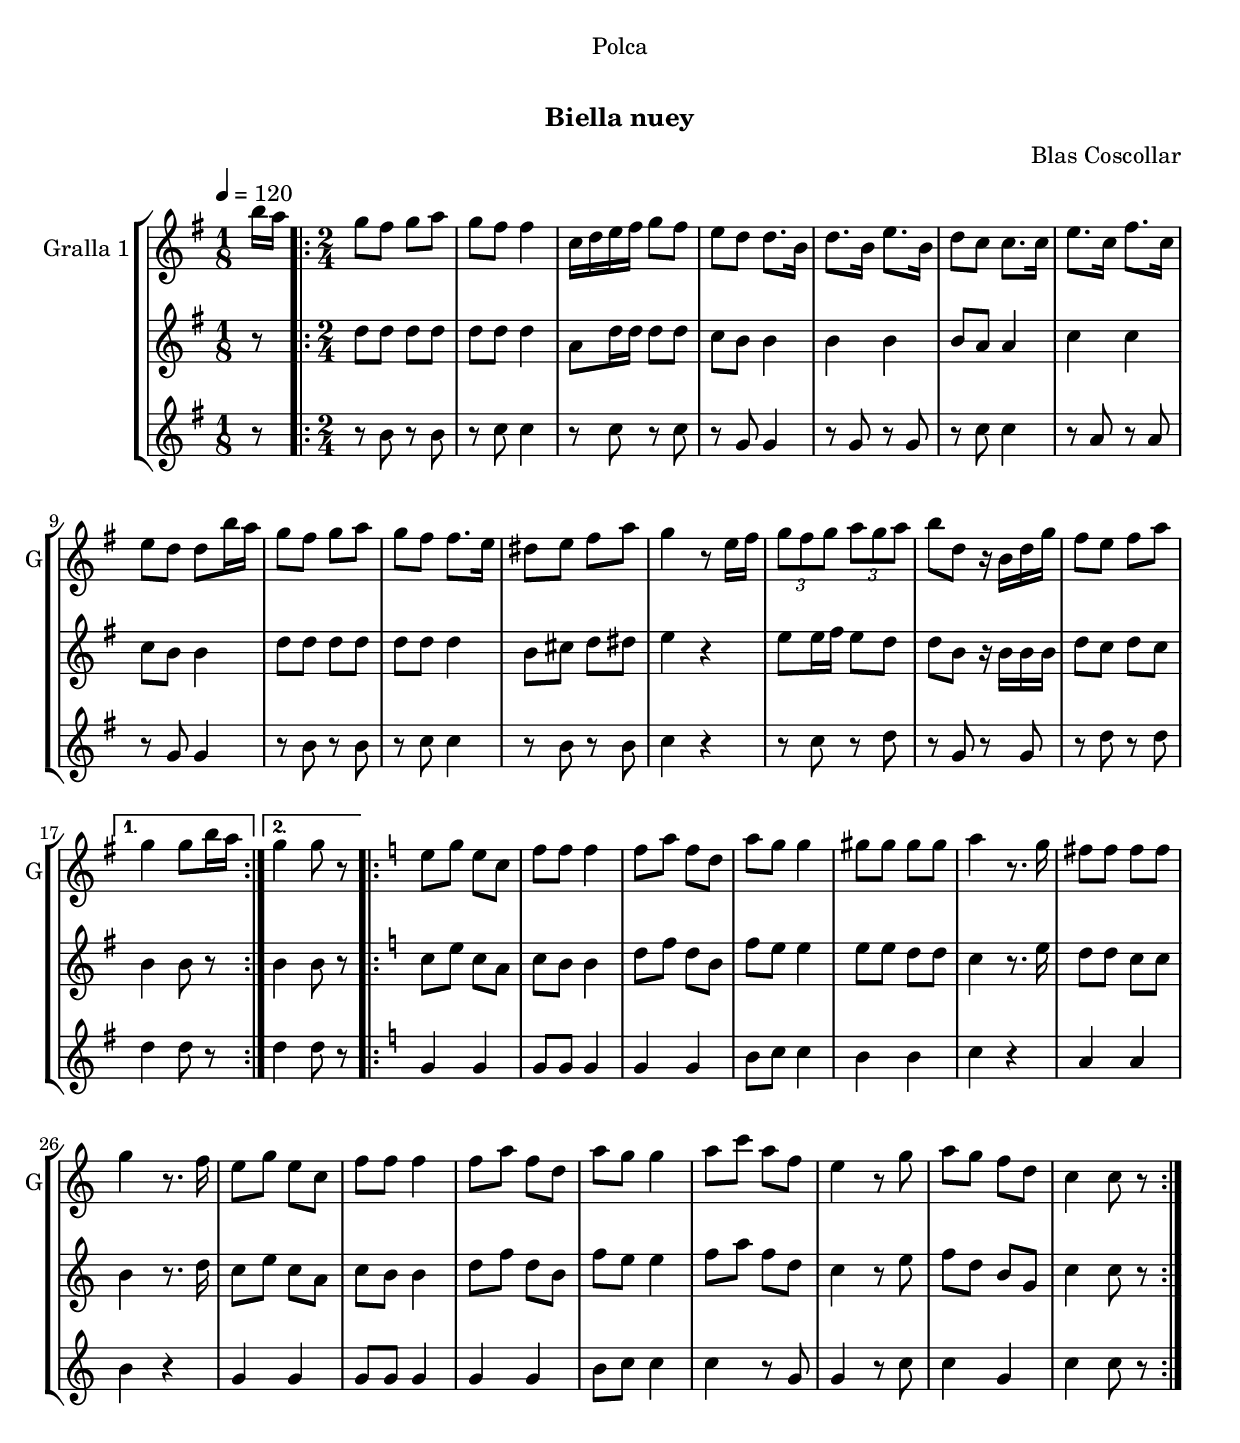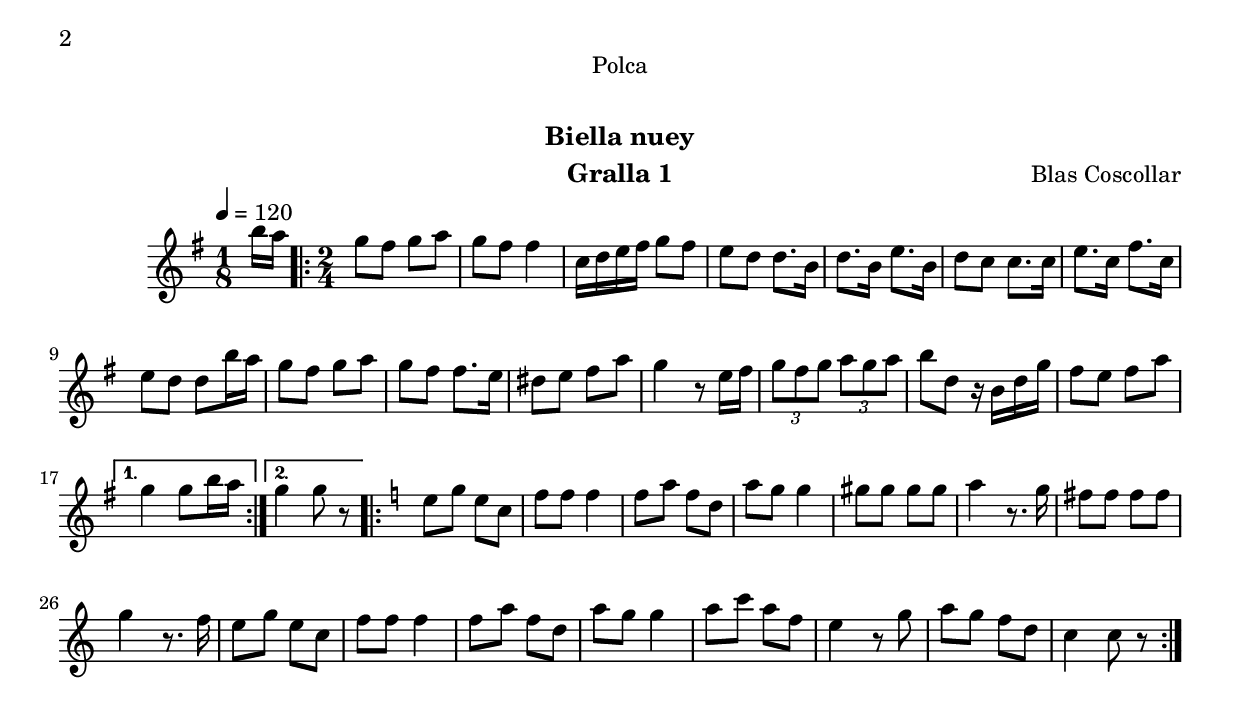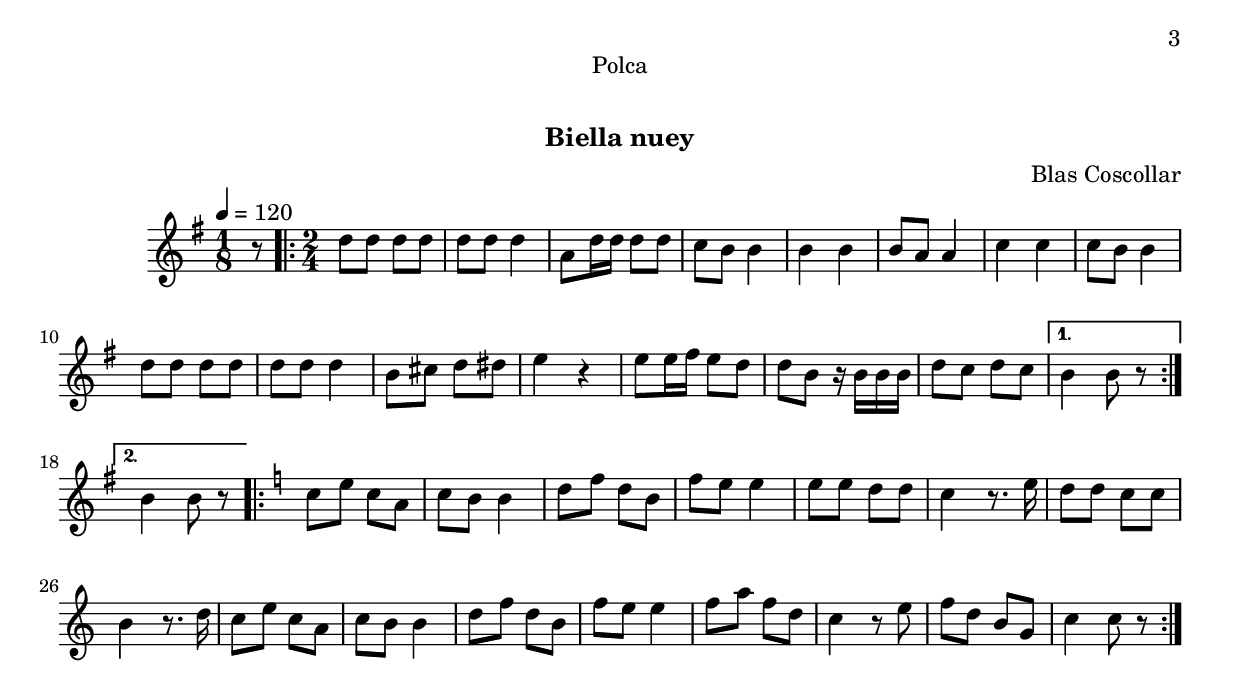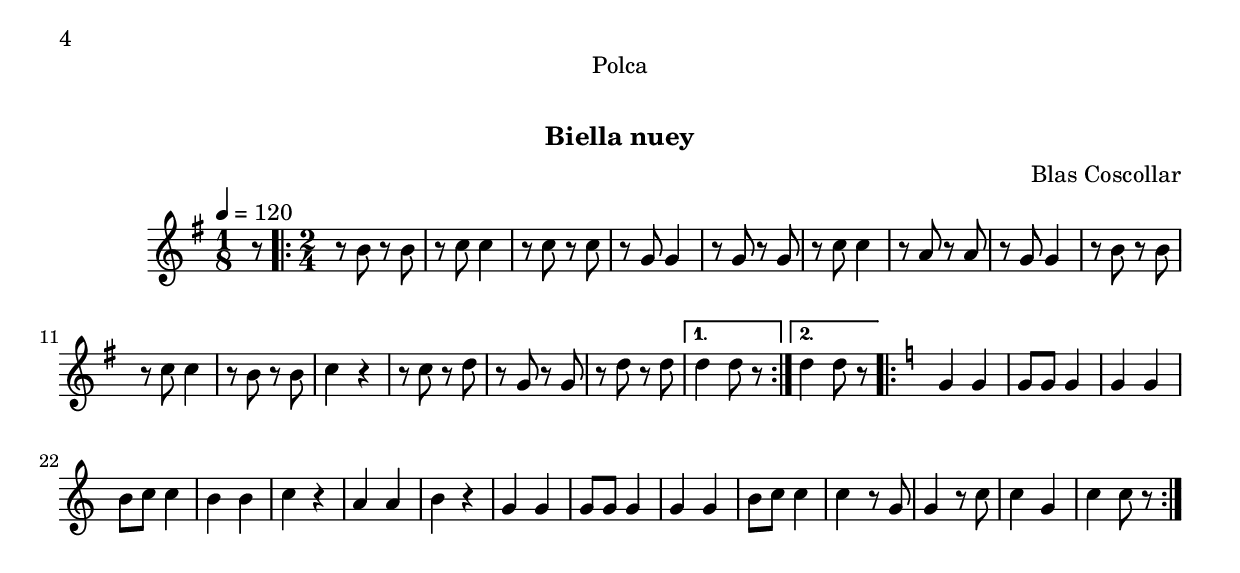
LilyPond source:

\version "2.22.1"

\header {
  dedication="Polca"
  title="  "
  subtitle="Biella nuey"
  subsubtitle=""
  poet=""
  meter=""
  piece=""
  composer="Blas Coscollar"
  arranger=""
  opus=""
  instrument=""
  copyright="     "
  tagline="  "
}

liniaroAa =
\relative b''
{
  \tempo 4=120
  \clef treble
  \key g \major
  \time 1/8
  b16 a  |
  \time 2/4   \repeat volta 2 { g8 fis g a  |
  g8 fis fis4  |
  c16 d e fis g8 fis  |
  %05
  e8 d d8. b16  |
  d8. b16 e8. b16  |
  d8 c c8. c16  |
  e8. c16 fis8. c16  |
  e8 d d b'16 a  |
  %10
  g8 fis g a  |
  g8 fis fis8. e16  |
  dis8 e fis a  |
  g4 r8 e16 fis  |
  \times 2/3 { g8 fis g } \times 2/3 { a g a }  |
  %15
  b8 d, r16 b d g  |
  fis8 e fis a }
  \alternative { { g4 g8 b16 a }
  { g4 g8 r } }
  \key c \major   \repeat volta 2 { e8 g e c  |
  %20
  f8 f f4  |
  f8 a f d  |
  a'8 g g4  |
  gis8 gis gis gis  |
  a4 r8. g16  |
  %25
  fis8 fis fis fis  |
  g4 r8. f16  |
  e8 g e c  |
  f8 f f4  |
  f8 a f d  |
  %30
  a'8 g g4  |
  a8 c a f  |
  e4 r8 g  |
  a8 g f d  |
  c4 c8 r  | }
}

liniaroAb =
\relative d''
{
  \tempo 4=120
  \clef treble
  \key g \major
  \time 1/8
  r8  |
  \time 2/4   \repeat volta 2 { d8 d d d  |
  d8 d d4  |
  a8 d16 d d8 d  |
  %05
  c8 b b4  |
  b4 b  |
  b8 a a4  |
  c4 c  |
  c8 b b4  |
  %10
  d8 d d d  |
  d8 d d4  |
  b8 cis d dis  |
  e4 r  |
  e8 e16 fis e8 d  |
  %15
  d8 b r16 b b b  |
  d8 c d c }
  \alternative { { b4 b8 r }
  { b4 b8 r } }
  \key c \major   \repeat volta 2 { c8 e c a  |
  %20
  c8 b b4  |
  d8 f d b  |
  f'8 e e4  |
  e8 e d d  |
  c4 r8. e16  |
  %25
  d8 d c c  |
  b4 r8. d16  |
  c8 e c a  |
  c8 b b4  |
  d8 f d b  |
  %30
  f'8 e e4  |
  f8 a f d  |
  c4 r8 e  |
  f8 d b g  |
  c4 c8 r  | }
}

liniaroAc =
\relative b'
{
  \tempo 4=120
  \clef treble
  \key g \major
  \time 1/8
  r8  |
  \time 2/4   \repeat volta 2 { r8 b r b  |
  r8 c c4  |
  r8 c r c  |
  %05
  r8 g g4  |
  r8 g r g  |
  r8 c c4  |
  r8 a r a  |
  r8 g g4  |
  %10
  r8 b r b  |
  r8 c c4  |
  r8 b r b  |
  c4 r  |
  r8 c r d  |
  %15
  r8 g, r g  |
  r8 d' r d }
  \alternative { { d4 d8 r }
  { d4 d8 r } }
  \key c \major   \repeat volta 2 { g,4 g  |
  %20
  g8 g g4  |
  g4 g  |
  b8 c c4  |
  b4 b  |
  c4 r  |
  %25
  a4 a  |
  b4 r  |
  g4 g  |
  g8 g g4  |
  g4 g  |
  %30
  b8 c c4  |
  c4 r8 g  |
  g4 r8 c  |
  c4 g  |
  c4 c8 r  | }
}

\bookpart {
  \score {
    \new StaffGroup {
      \override Score.RehearsalMark #'self-alignment-X = #LEFT
      <<
        \new Staff \with {instrumentName = #"Gralla 1" shortInstrumentName = #"G"} \liniaroAa
        \new Staff \with {instrumentName = #"" shortInstrumentName = #" "} \liniaroAb
        \new Staff \with {instrumentName = #"" shortInstrumentName = #" "} \liniaroAc
      >>
    }
    \layout {}
  }
  \score { \unfoldRepeats
    \new StaffGroup {
      \override Score.RehearsalMark #'self-alignment-X = #LEFT
      <<
        \new Staff \with {instrumentName = #"Gralla 1" shortInstrumentName = #"G"} \liniaroAa
        \new Staff \with {instrumentName = #"" shortInstrumentName = #" "} \liniaroAb
        \new Staff \with {instrumentName = #"" shortInstrumentName = #" "} \liniaroAc
      >>
    }
    \midi {}
  }
}

\bookpart {
  \header {instrument="Gralla 1"}
  \score {
    \new StaffGroup {
      \override Score.RehearsalMark #'self-alignment-X = #LEFT
      <<
        \new Staff \liniaroAa
      >>
    }
    \layout {}
  }
  \score { \unfoldRepeats
    \new StaffGroup {
      \override Score.RehearsalMark #'self-alignment-X = #LEFT
      <<
        \new Staff \liniaroAa
      >>
    }
    \midi {}
  }
}

\bookpart {
  \header {instrument=""}
  \score {
    \new StaffGroup {
      \override Score.RehearsalMark #'self-alignment-X = #LEFT
      <<
        \new Staff \liniaroAb
      >>
    }
    \layout {}
  }
  \score { \unfoldRepeats
    \new StaffGroup {
      \override Score.RehearsalMark #'self-alignment-X = #LEFT
      <<
        \new Staff \liniaroAb
      >>
    }
    \midi {}
  }
}

\bookpart {
  \header {instrument=""}
  \score {
    \new StaffGroup {
      \override Score.RehearsalMark #'self-alignment-X = #LEFT
      <<
        \new Staff \liniaroAc
      >>
    }
    \layout {}
  }
  \score { \unfoldRepeats
    \new StaffGroup {
      \override Score.RehearsalMark #'self-alignment-X = #LEFT
      <<
        \new Staff \liniaroAc
      >>
    }
    \midi {}
  }
}

